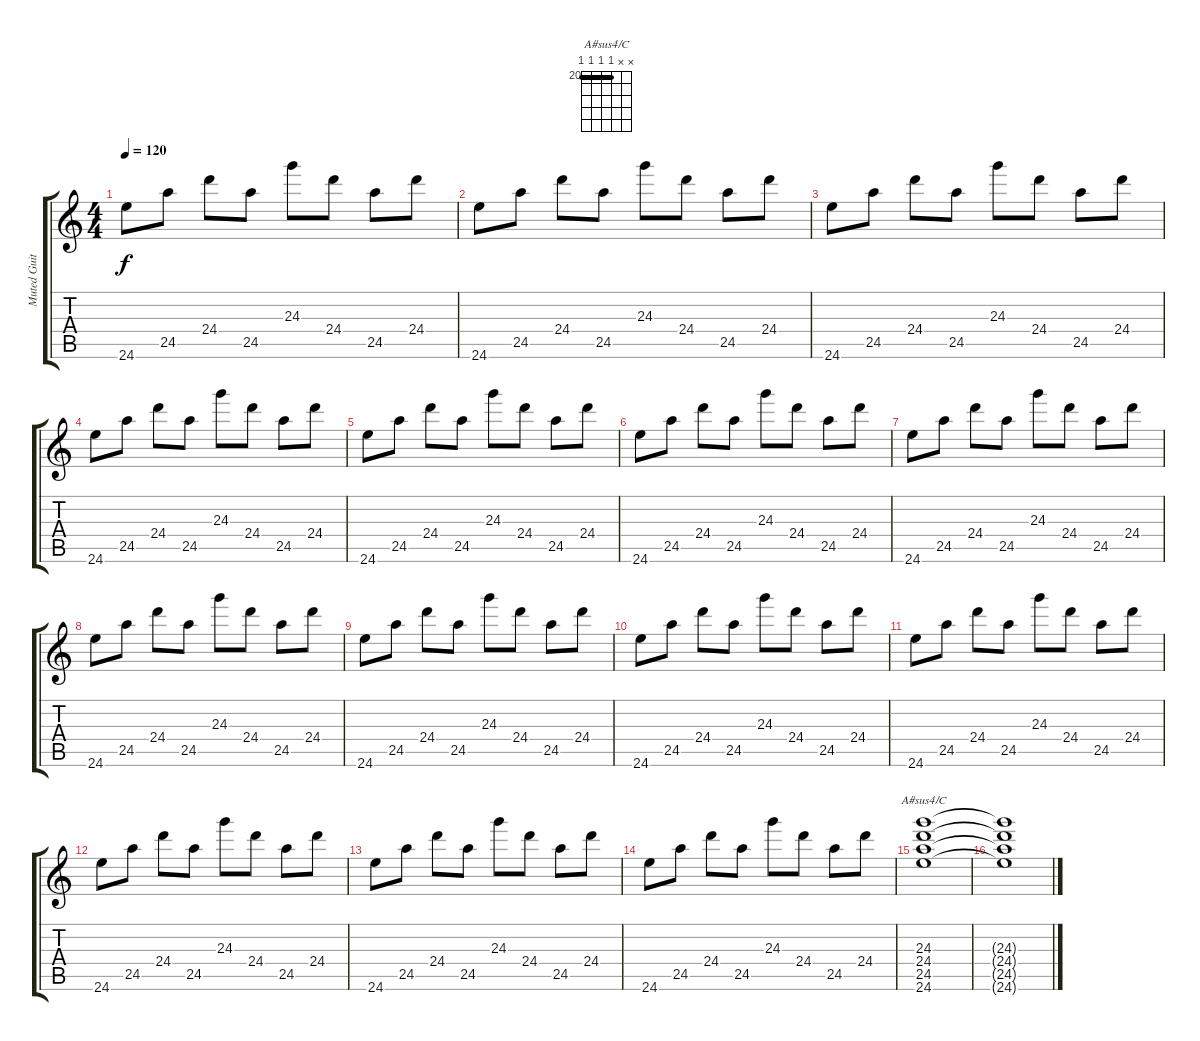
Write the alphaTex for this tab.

\track ("Muted Guitar" "Muted Guit") {instrument electricguitarmuted}
\staff {score tabs}
\tuning (E4 B3 G3 D3 A2 E2) {hide}
\chord ("A#sus4/C" x x 20 20 20 20) {firstfret 20 barre 20}
\ts (4 4)
\tempo 120
\clef g2
\ks c
24.6.8{dy f} 24.5.8 24.4.8 24.5.8 24.3.8 24.4.8 24.5.8 24.4.8 |
24.6.8 24.5.8 24.4.8 24.5.8 24.3.8 24.4.8 24.5.8 24.4.8 |
24.6.8 24.5.8 24.4.8 24.5.8 24.3.8 24.4.8 24.5.8 24.4.8 |
24.6.8 24.5.8 24.4.8 24.5.8 24.3.8 24.4.8 24.5.8 24.4.8 |
24.6.8 24.5.8 24.4.8 24.5.8 24.3.8 24.4.8 24.5.8 24.4.8 |
24.6.8 24.5.8 24.4.8 24.5.8 24.3.8 24.4.8 24.5.8 24.4.8 |
24.6.8 24.5.8 24.4.8 24.5.8 24.3.8 24.4.8 24.5.8 24.4.8 |
24.6.8 24.5.8 24.4.8 24.5.8 24.3.8 24.4.8 24.5.8 24.4.8 |
24.6.8 24.5.8 24.4.8 24.5.8 24.3.8 24.4.8 24.5.8 24.4.8 |
24.6.8 24.5.8 24.4.8 24.5.8 24.3.8 24.4.8 24.5.8 24.4.8 |
24.6.8 24.5.8 24.4.8 24.5.8 24.3.8 24.4.8 24.5.8 24.4.8 |
24.6.8 24.5.8 24.4.8 24.5.8 24.3.8 24.4.8 24.5.8 24.4.8 |
24.6.8 24.5.8 24.4.8 24.5.8 24.3.8 24.4.8 24.5.8 24.4.8 |
24.6.8 24.5.8 24.4.8 24.5.8 24.3.8 24.4.8 24.5.8 24.4.8 |
(24.3 24.4 24.5 24.6).1{ch "A#sus4/C"} |
(24.3{t} 24.4{t} 24.5{t} 24.6{t}).1
